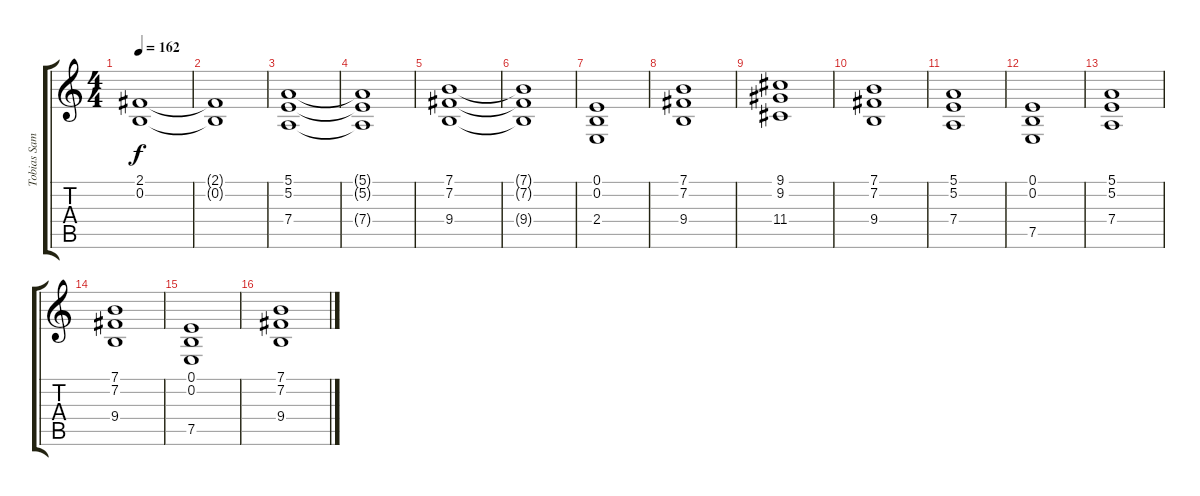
\track ("Tobias Sammet Keys 1" "Tobias Sam") {instrument stringensemble2}
\staff {score tabs}
\tuning (E4 B3 G3 D3 A2 E2) {hide}
\ts (4 4)
\tempo 162
\clef g2
\ks c
(2.1 0.2).1{dy f} |
(2.1{t} 0.2{t}).1 |
(5.1 5.2 7.4).1 |
(5.1{t} 5.2{t} 7.4{t}).1 |
(7.1 7.2 9.4).1 |
(7.1{t} 7.2{t} 9.4{t}).1 |
(0.1 0.2 2.4).1 |
(7.1 7.2 9.4).1 |
(9.1 9.2 11.4).1 |
(7.1 7.2 9.4).1 |
(5.1 5.2 7.4).1 |
(0.1 0.2 7.5).1 |
(5.1 5.2 7.4).1 |
(7.1 7.2 9.4).1 |
(0.1 0.2 7.5).1 |
(7.1 7.2 9.4).1
